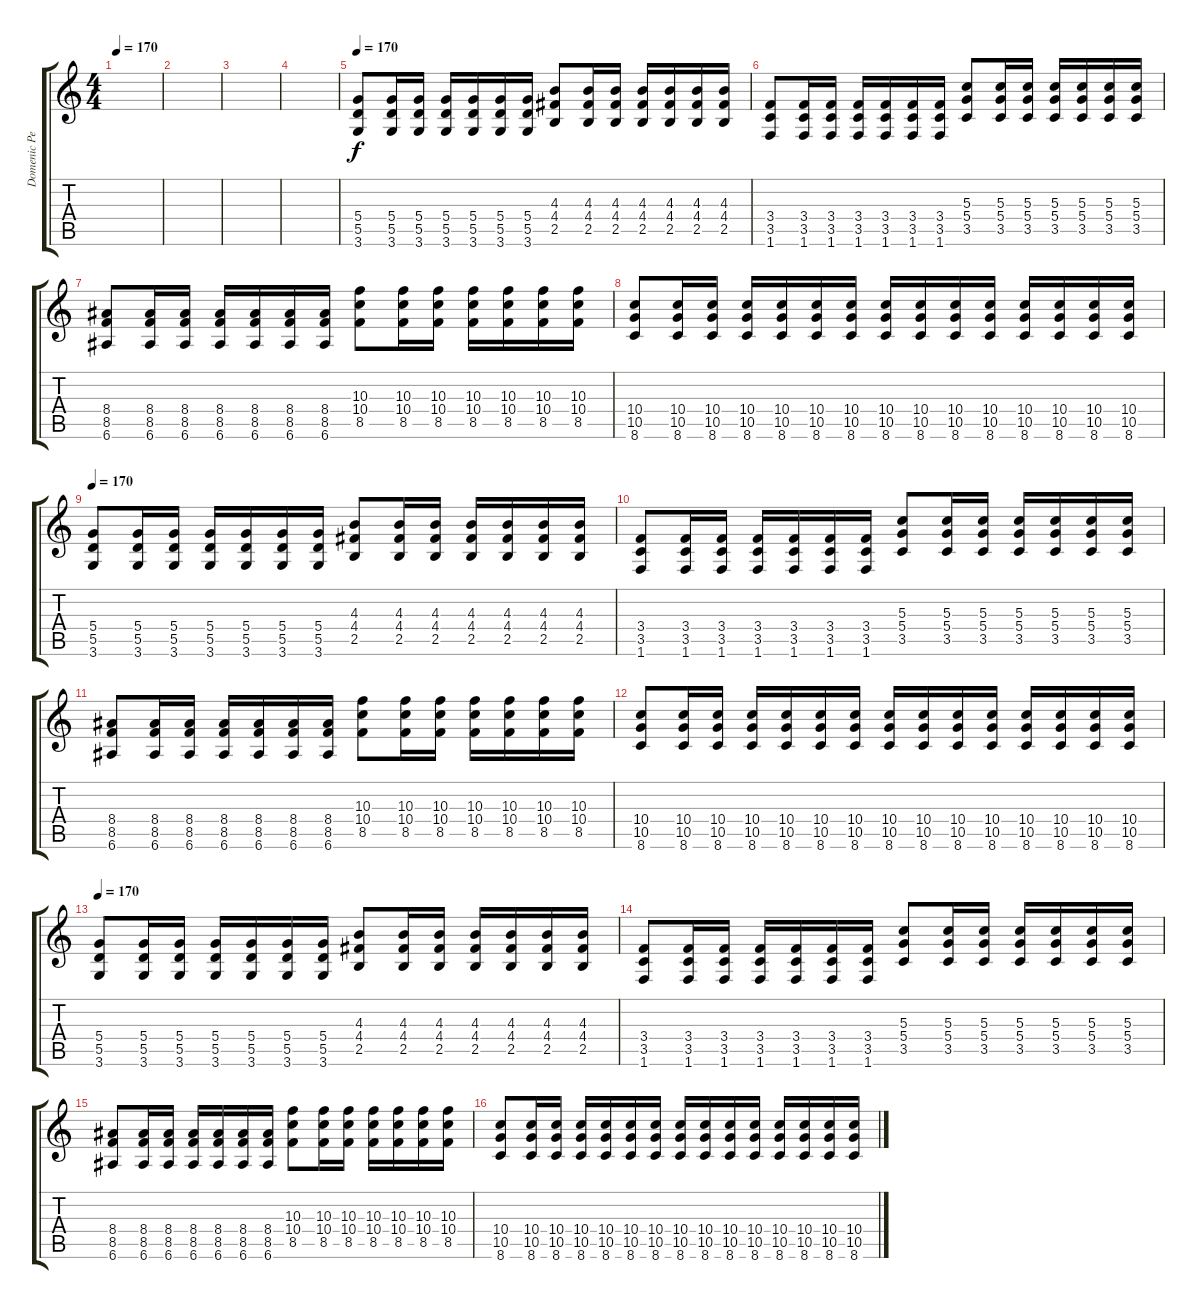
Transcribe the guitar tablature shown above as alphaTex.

\track ("Domenic Perry (Rhythm)" "Domenic Pe") {instrument distortionguitar}
\staff {score tabs}
\tuning (E4 B3 G3 D3 A2 E2) {hide}
\ts (4 4)
\tempo 170
\clef g2
\ks c
|
|
|
|
\tempo 170
(5.4 5.5 3.6).8 (5.4 5.5 3.6).16 (5.4 5.5 3.6).16 (5.4 5.5 3.6).16 (5.4 5.5 3.6).16 (5.4 5.5 3.6).16 (5.4 5.5 3.6).16 (4.3 4.4 2.5).8 (4.3 4.4 2.5).16 (4.3 4.4 2.5).16 (4.3 4.4 2.5).16 (4.3 4.4 2.5).16 (4.3 4.4 2.5).16 (4.3 4.4 2.5).16 |
(3.4 3.5 1.6).8 (3.4 3.5 1.6).16 (3.4 3.5 1.6).16 (3.4 3.5 1.6).16 (3.4 3.5 1.6).16 (3.4 3.5 1.6).16 (3.4 3.5 1.6).16 (5.3 5.4 3.5).8 (5.3 5.4 3.5).16 (5.3 5.4 3.5).16 (5.3 5.4 3.5).16 (5.3 5.4 3.5).16 (5.3 5.4 3.5).16 (5.3 5.4 3.5).16 |
(8.4 8.5 6.6).8 (8.4 8.5 6.6).16 (8.4 8.5 6.6).16 (8.4 8.5 6.6).16 (8.4 8.5 6.6).16 (8.4 8.5 6.6).16 (8.4 8.5 6.6).16 (10.3 10.4 8.5).8 (10.3 10.4 8.5).16 (10.3 10.4 8.5).16 (10.3 10.4 8.5).16 (10.3 10.4 8.5).16 (10.3 10.4 8.5).16 (10.3 10.4 8.5).16 |
(10.4 10.5 8.6).8 (10.4 10.5 8.6).16 (10.4 10.5 8.6).16 (10.4 10.5 8.6).16 (10.4 10.5 8.6).16 (10.4 10.5 8.6).16 (10.4 10.5 8.6).16 (10.4 10.5 8.6).16 (10.4 10.5 8.6).16 (10.4 10.5 8.6).16 (10.4 10.5 8.6).16 (10.4 10.5 8.6).16 (10.4 10.5 8.6).16 (10.4 10.5 8.6).16 (10.4 10.5 8.6).16 |
\tempo 170
(5.4 5.5 3.6).8 (5.4 5.5 3.6).16 (5.4 5.5 3.6).16 (5.4 5.5 3.6).16 (5.4 5.5 3.6).16 (5.4 5.5 3.6).16 (5.4 5.5 3.6).16 (4.3 4.4 2.5).8 (4.3 4.4 2.5).16 (4.3 4.4 2.5).16 (4.3 4.4 2.5).16 (4.3 4.4 2.5).16 (4.3 4.4 2.5).16 (4.3 4.4 2.5).16 |
(3.4 3.5 1.6).8 (3.4 3.5 1.6).16 (3.4 3.5 1.6).16 (3.4 3.5 1.6).16 (3.4 3.5 1.6).16 (3.4 3.5 1.6).16 (3.4 3.5 1.6).16 (5.3 5.4 3.5).8 (5.3 5.4 3.5).16 (5.3 5.4 3.5).16 (5.3 5.4 3.5).16 (5.3 5.4 3.5).16 (5.3 5.4 3.5).16 (5.3 5.4 3.5).16 |
(8.4 8.5 6.6).8 (8.4 8.5 6.6).16 (8.4 8.5 6.6).16 (8.4 8.5 6.6).16 (8.4 8.5 6.6).16 (8.4 8.5 6.6).16 (8.4 8.5 6.6).16 (10.3 10.4 8.5).8 (10.3 10.4 8.5).16 (10.3 10.4 8.5).16 (10.3 10.4 8.5).16 (10.3 10.4 8.5).16 (10.3 10.4 8.5).16 (10.3 10.4 8.5).16 |
(10.4 10.5 8.6).8 (10.4 10.5 8.6).16 (10.4 10.5 8.6).16 (10.4 10.5 8.6).16 (10.4 10.5 8.6).16 (10.4 10.5 8.6).16 (10.4 10.5 8.6).16 (10.4 10.5 8.6).16 (10.4 10.5 8.6).16 (10.4 10.5 8.6).16 (10.4 10.5 8.6).16 (10.4 10.5 8.6).16 (10.4 10.5 8.6).16 (10.4 10.5 8.6).16 (10.4 10.5 8.6).16 |
\tempo 170
(5.4 5.5 3.6).8 (5.4 5.5 3.6).16 (5.4 5.5 3.6).16 (5.4 5.5 3.6).16 (5.4 5.5 3.6).16 (5.4 5.5 3.6).16 (5.4 5.5 3.6).16 (4.3 4.4 2.5).8 (4.3 4.4 2.5).16 (4.3 4.4 2.5).16 (4.3 4.4 2.5).16 (4.3 4.4 2.5).16 (4.3 4.4 2.5).16 (4.3 4.4 2.5).16 |
(3.4 3.5 1.6).8 (3.4 3.5 1.6).16 (3.4 3.5 1.6).16 (3.4 3.5 1.6).16 (3.4 3.5 1.6).16 (3.4 3.5 1.6).16 (3.4 3.5 1.6).16 (5.3 5.4 3.5).8 (5.3 5.4 3.5).16 (5.3 5.4 3.5).16 (5.3 5.4 3.5).16 (5.3 5.4 3.5).16 (5.3 5.4 3.5).16 (5.3 5.4 3.5).16 |
(8.4 8.5 6.6).8 (8.4 8.5 6.6).16 (8.4 8.5 6.6).16 (8.4 8.5 6.6).16 (8.4 8.5 6.6).16 (8.4 8.5 6.6).16 (8.4 8.5 6.6).16 (10.3 10.4 8.5).8 (10.3 10.4 8.5).16 (10.3 10.4 8.5).16 (10.3 10.4 8.5).16 (10.3 10.4 8.5).16 (10.3 10.4 8.5).16 (10.3 10.4 8.5).16 |
(10.4 10.5 8.6).8 (10.4 10.5 8.6).16 (10.4 10.5 8.6).16 (10.4 10.5 8.6).16 (10.4 10.5 8.6).16 (10.4 10.5 8.6).16 (10.4 10.5 8.6).16 (10.4 10.5 8.6).16 (10.4 10.5 8.6).16 (10.4 10.5 8.6).16 (10.4 10.5 8.6).16 (10.4 10.5 8.6).16 (10.4 10.5 8.6).16 (10.4 10.5 8.6).16 (10.4 10.5 8.6).16
